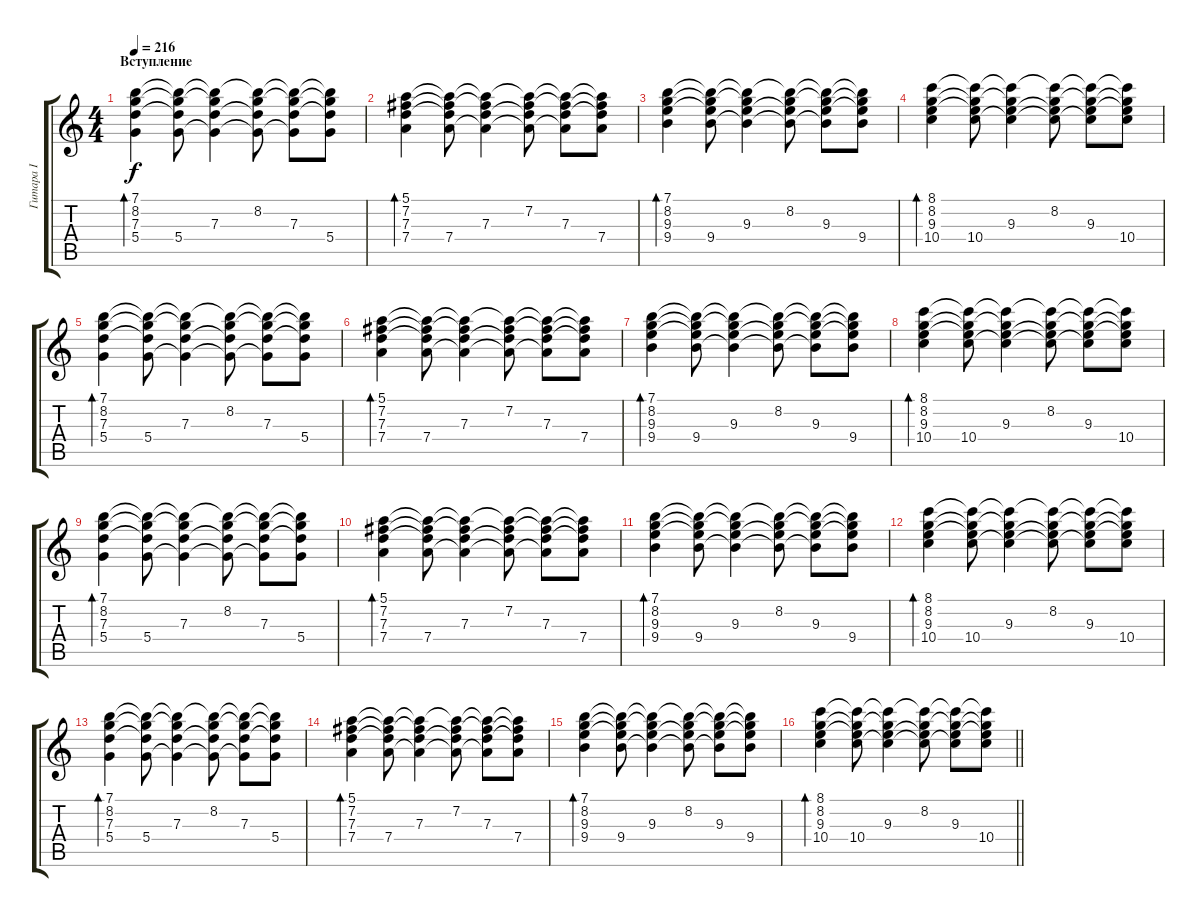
\track ("Гитара I" "Гитара I") {instrument electricguitarclean}
\staff {score tabs}
\tuning (E4 B3 G3 D3 A2 E2) {hide}
\ts (4 4)
\section ("" "Вступление")
\tempo 216
\clef g2
\ks c
(7.1 8.2 7.3 5.4).4{bd 60 dy f instrument electricguitarclean} (7.1{t} 8.2{t} 7.3{t} 5.4).8 (7.1{t} 8.2{t} 7.3 5.4{t}).4 (7.1{t} 8.2 7.3{t} 5.4{t}).8 (7.1{t} 8.2{t} 7.3 5.4{t}).8 (7.1{t} 8.2{t} 7.3{t} 5.4).8 |
(5.1 7.2 7.3 7.4).4{bd 60} (5.1{t} 7.2{t} 7.3{t} 7.4).8 (5.1{t} 7.2{t} 7.3 7.4{t}).4 (5.1{t} 7.2 7.3{t} 7.4{t}).8 (5.1{t} 7.2{t} 7.3 7.4{t}).8 (5.1{t} 7.2{t} 7.3{t} 7.4).8 |
(7.1 8.2 9.3 9.4).4{bd 60} (7.1{t} 8.2{t} 9.3{t} 9.4).8 (7.1{t} 8.2{t} 9.3 9.4{t}).4 (7.1{t} 8.2 9.3{t} 9.4{t}).8 (7.1{t} 8.2{t} 9.3 9.4{t}).8 (7.1{t} 8.2{t} 9.3{t} 9.4).8 |
(8.1 8.2 9.3 10.4).4{bd 60} (8.1{t} 8.2{t} 9.3{t} 10.4).8 (8.1{t} 8.2{t} 9.3 10.4{t}).4 (8.1{t} 8.2 9.3{t} 10.4{t}).8 (8.1{t} 8.2{t} 9.3 10.4{t}).8 (8.1{t} 8.2{t} 9.3{t} 10.4).8 |
(7.1 8.2 7.3 5.4).4{bd 60} (7.1{t} 8.2{t} 7.3{t} 5.4).8 (7.1{t} 8.2{t} 7.3 5.4{t}).4 (7.1{t} 8.2 7.3{t} 5.4{t}).8 (7.1{t} 8.2{t} 7.3 5.4{t}).8 (7.1{t} 8.2{t} 7.3{t} 5.4).8 |
(5.1 7.2 7.3 7.4).4{bd 60} (5.1{t} 7.2{t} 7.3{t} 7.4).8 (5.1{t} 7.2{t} 7.3 7.4{t}).4 (5.1{t} 7.2 7.3{t} 7.4{t}).8 (5.1{t} 7.2{t} 7.3 7.4{t}).8 (5.1{t} 7.2{t} 7.3{t} 7.4).8 |
(7.1 8.2 9.3 9.4).4{bd 60} (7.1{t} 8.2{t} 9.3{t} 9.4).8 (7.1{t} 8.2{t} 9.3 9.4{t}).4 (7.1{t} 8.2 9.3{t} 9.4{t}).8 (7.1{t} 8.2{t} 9.3 9.4{t}).8 (7.1{t} 8.2{t} 9.3{t} 9.4).8 |
(8.1 8.2 9.3 10.4).4{bd 60} (8.1{t} 8.2{t} 9.3{t} 10.4).8 (8.1{t} 8.2{t} 9.3 10.4{t}).4 (8.1{t} 8.2 9.3{t} 10.4{t}).8 (8.1{t} 8.2{t} 9.3 10.4{t}).8 (8.1{t} 8.2{t} 9.3{t} 10.4).8 |
(7.1 8.2 7.3 5.4).4{bd 60} (7.1{t} 8.2{t} 7.3{t} 5.4).8 (7.1{t} 8.2{t} 7.3 5.4{t}).4 (7.1{t} 8.2 7.3{t} 5.4{t}).8 (7.1{t} 8.2{t} 7.3 5.4{t}).8 (7.1{t} 8.2{t} 7.3{t} 5.4).8 |
(5.1 7.2 7.3 7.4).4{bd 60} (5.1{t} 7.2{t} 7.3{t} 7.4).8 (5.1{t} 7.2{t} 7.3 7.4{t}).4 (5.1{t} 7.2 7.3{t} 7.4{t}).8 (5.1{t} 7.2{t} 7.3 7.4{t}).8 (5.1{t} 7.2{t} 7.3{t} 7.4).8 |
(7.1 8.2 9.3 9.4).4{bd 60} (7.1{t} 8.2{t} 9.3{t} 9.4).8 (7.1{t} 8.2{t} 9.3 9.4{t}).4 (7.1{t} 8.2 9.3{t} 9.4{t}).8 (7.1{t} 8.2{t} 9.3 9.4{t}).8 (7.1{t} 8.2{t} 9.3{t} 9.4).8 |
(8.1 8.2 9.3 10.4).4{bd 60} (8.1{t} 8.2{t} 9.3{t} 10.4).8 (8.1{t} 8.2{t} 9.3 10.4{t}).4 (8.1{t} 8.2 9.3{t} 10.4{t}).8 (8.1{t} 8.2{t} 9.3 10.4{t}).8 (8.1{t} 8.2{t} 9.3{t} 10.4).8 |
(7.1 8.2 7.3 5.4).4{bd 60} (7.1{t} 8.2{t} 7.3{t} 5.4).8 (7.1{t} 8.2{t} 7.3 5.4{t}).4 (7.1{t} 8.2 7.3{t} 5.4{t}).8 (7.1{t} 8.2{t} 7.3 5.4{t}).8 (7.1{t} 8.2{t} 7.3{t} 5.4).8 |
(5.1 7.2 7.3 7.4).4{bd 60} (5.1{t} 7.2{t} 7.3{t} 7.4).8 (5.1{t} 7.2{t} 7.3 7.4{t}).4 (5.1{t} 7.2 7.3{t} 7.4{t}).8 (5.1{t} 7.2{t} 7.3 7.4{t}).8 (5.1{t} 7.2{t} 7.3{t} 7.4).8 |
(7.1 8.2 9.3 9.4).4{bd 60} (7.1{t} 8.2{t} 9.3{t} 9.4).8 (7.1{t} 8.2{t} 9.3 9.4{t}).4 (7.1{t} 8.2 9.3{t} 9.4{t}).8 (7.1{t} 8.2{t} 9.3 9.4{t}).8 (7.1{t} 8.2{t} 9.3{t} 9.4).8 |
\barLineRight lightlight
(8.1 8.2 9.3 10.4).4{bd 60} (8.1{t} 8.2{t} 9.3{t} 10.4).8 (8.1{t} 8.2{t} 9.3 10.4{t}).4 (8.1{t} 8.2 9.3{t} 10.4{t}).8 (8.1{t} 8.2{t} 9.3 10.4{t}).8 (8.1{t} 8.2{t} 9.3{t} 10.4).8
